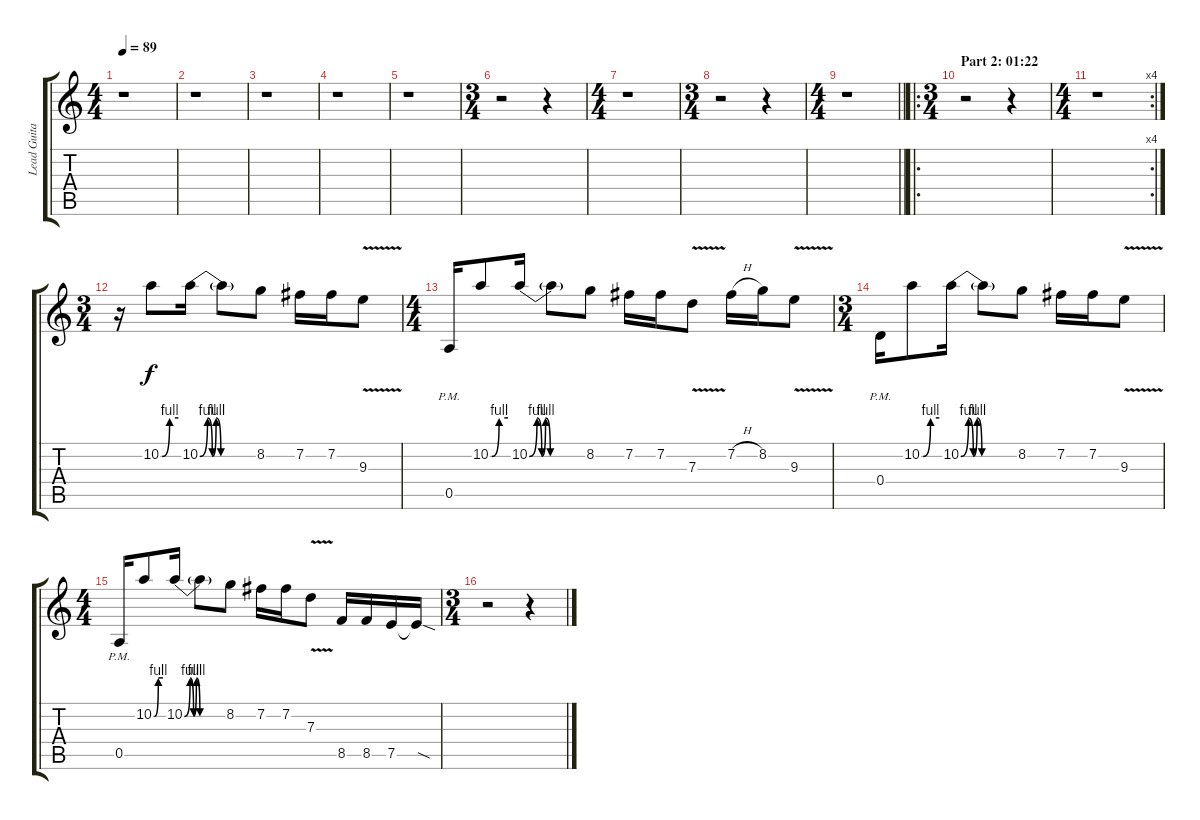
\track ("Lead Guitar 2 (Distortion)" "Lead Guita") {instrument overdrivenguitar}
\staff {score tabs}
\tuning (E4 B3 G3 D3 A2 E2) {hide}
\ts (4 4)
\tempo 89
\clef g2
\ks c
r.1{dy f} |
r.1 |
r.1 |
r.1 |
r.1 |
\ts (3 4)
r.2 r.4 |
\ts (4 4)
r.1 |
\ts (3 4)
r.2 r.4 |
\ts (4 4)
\barLineRight lightlight
r.1 |
\ro
\ts (3 4)
\section ("" "Part 2: 01:22")
r.2 r.4 |
\rc 4
\ts (4 4)
r.1 |
\ts (3 4)
r.16 10.2{be (custom 0 0 5 0 30 4 60 4)}.8 10.2{be (custom 0 0 8 4 13 0 17 4 22 0 60 0)}.16 10.2{t}.8 8.2.8 7.2.16 7.2.16 9.3{v}.8 |
\ts (4 4)
0.5{pm}.16 10.2{be (custom 0 0 5 0 30 4 60 4)}.8 10.2{be (custom 0 0 8 4 13 0 17 4 22 0 60 0)}.16 10.2{t}.8 8.2.8 7.2.16 7.2.16 7.3{v}.8 7.2{h}.16 8.2.16 9.3{v}.8 |
\ts (3 4)
0.4{pm}.16 10.2{be (custom 0 0 5 0 30 4 60 4)}.8 10.2{be (custom 0 0 8 4 13 0 17 4 22 0 60 0)}.16 10.2{t}.8 8.2.8 7.2.16 7.2.16 9.3{v}.8 |
\ts (4 4)
0.5{pm}.16 10.2{be (custom 0 0 5 0 30 4 60 4)}.8 10.2{be (custom 0 0 8 4 13 0 17 4 22 0 60 0)}.16 10.2{t}.8 8.2.8 7.2.16 7.2.16 7.3{v}.8 8.5.16 8.5.16 7.5.16 7.5{sod t}.16 |
\ts (3 4)
r.2 r.4
